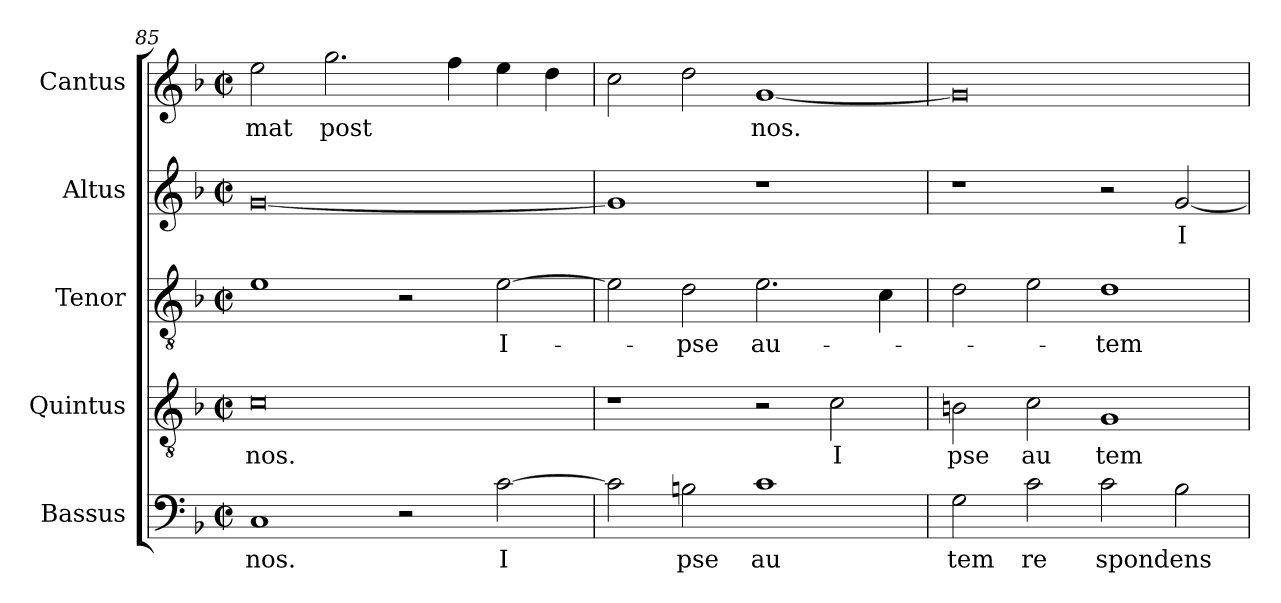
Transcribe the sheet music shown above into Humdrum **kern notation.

**kern	**text	**kern	**text	**kern	**text	**kern	**text	**kern	**text
*part5	*part5	*part4	*part4	*part3	*part3	*part2	*part2	*part1	*part1
*staff5	*staff5	*staff4	*staff4	*staff3	*staff3	*staff2	*staff2	*staff1	*staff1
*I"Bassus	*	*I"Quintus	*	*I"Tenor	*	*I"Altus	*	*I"Cantus	*
*clefF4	*	*clefGv2	*	*clefGv2	*	*clefG2	*	*clefG2	*
*k[b-]	*	*k[b-]	*	*k[b-]	*	*k[b-]	*	*k[b-]	*
*F:	*	*F:	*	*F:	*	*F:	*	*F:	*
*M2/2	*	*M2/2	*	*M2/2	*	*M2/2	*	*M2/2	*
*met(c|)	*	*met(c|)	*	*met(c|)	*	*met(c|)	*	*met(c|)	*
=85	=85	=85	=85	=85	=85	=85	=85	=85	=85
!	!LO:LY:b:cj	!	!LO:LY:b:cj	!	!	!	!	!	!LO:LY:b:cj
1C	nos.	0c	nos.	1e	.	[<0g	.	2ee\	-mat
!	!	!	!	!	!	!	!	!	!LO:LY:b
.	.	.	.	.	.	.	.	2.gg\	post
2r	.	.	.	2r	.	.	.	.	.
.	.	.	.	.	.	.	.	4ff\	.
!	!LO:LY:b:rj	!	!	!	!LO:LY:b:rj	!	!	!	!
[>2c\	I	.	.	[>2e\	I-	.	.	4ee\	.
.	.	.	.	.	.	.	.	4dd\	.
=86	=86	=86	=86	=86	=86	=86	=86	=86	=86
2c\]	.	1r	.	2e\]	.	1g]	.	2cc\	.
!	!LO:LY:b:cj	!	!	!	!LO:LY:b:cj	!	!	!	!
2B\	pse	.	.	2d\	-pse	.	.	2dd\	.
!	!LO:LY:b:cj	!	!	!	!LO:LY:b:cj	!	!	!	!LO:LY:b
1c	au	2r	.	2.e\	au-	1r	.	[<1g	nos.
!	!	!	!LO:LY:b:cj	!	!	!	!	!	!
.	.	2c\	I	.	.	.	.	.	.
.	.	.	.	4c\	.	.	.	.	.
=87	=87	=87	=87	=87	=87	=87	=87	=87	=87
!	!LO:LY:b:cj	!	!LO:LY:b:cj	!	!	!	!	!	!
2G\	tem	2B\	pse	2d\	.	1r	.	0g]	.
!	!LO:LY:b:cj	!	!LO:LY:b:cj	!	!	!	!	!	!
2c\	re	2c\	au	2e\	.	.	.	.	.
!	!LO:LY:b	!	!LO:LY:b:cj	!	!LO:LY:b:cj	!	!	!	!
2c\	spondens	1G	tem	1d	-tem	2r	.	.	.
!	!	!	!	!	!	!	!LO:LY:b:rj	!	!
2B-\	.	.	.	.	.	[<2g/	I	.	.
=	=	=	=	=	=	=	=	=	=
*-	*-	*-	*-	*-	*-	*-	*-	*-	*-
